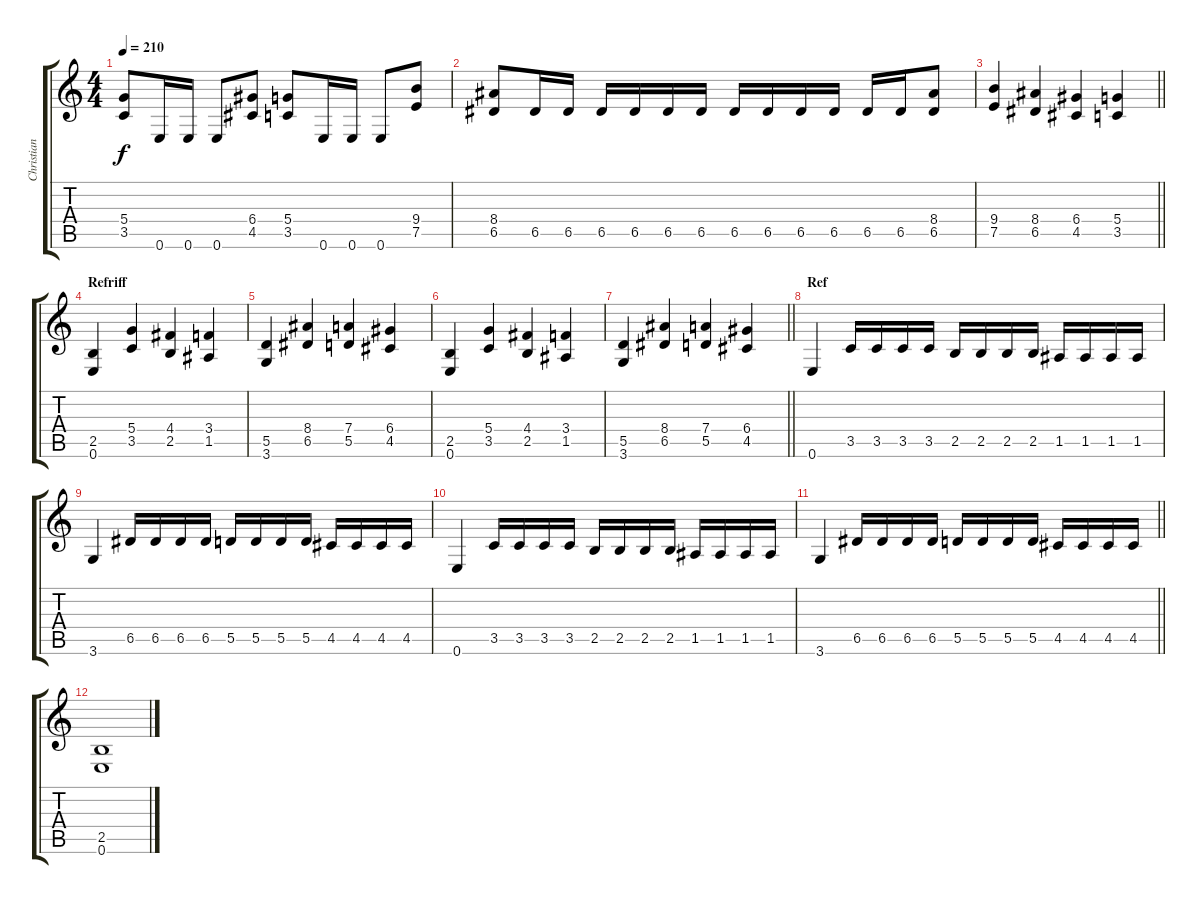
\track ("Christian" "Christian") {instrument overdrivenguitar}
\staff {score tabs}
\tuning (E4 B3 G3 D3 A2 E2) {hide}
\ts (4 4)
\tempo 210
\clef g2
\ks c
(5.4 3.5).8{dy f} 0.6.16 0.6.16 0.6.8 (6.4 4.5).8 (5.4 3.5).8 0.6.16 0.6.16 0.6.8 (9.4 7.5).8 |
(8.4 6.5).8 6.5.16 6.5.16 6.5.16 6.5.16 6.5.16 6.5.16 6.5.16 6.5.16 6.5.16 6.5.16 6.5.16 6.5.16 (8.4 6.5).8 |
\barLineRight lightlight
(9.4 7.5).4 (8.4 6.5).4 (6.4 4.5).4 (5.4 3.5).4 |
\section ("" "Refriff")
(2.5 0.6).4 (5.4 3.5).4 (4.4 2.5).4 (3.4 1.5).4 |
(5.5 3.6).4 (8.4 6.5).4 (7.4 5.5).4 (6.4 4.5).4 |
(2.5 0.6).4 (5.4 3.5).4 (4.4 2.5).4 (3.4 1.5).4 |
\barLineRight lightlight
(5.5 3.6).4 (8.4 6.5).4 (7.4 5.5).4 (6.4 4.5).4 |
\section ("" "Ref")
0.6.4 3.5.16 3.5.16 3.5.16 3.5.16 2.5.16 2.5.16 2.5.16 2.5.16 1.5.16 1.5.16 1.5.16 1.5.16 |
3.6.4 6.5.16 6.5.16 6.5.16 6.5.16 5.5.16 5.5.16 5.5.16 5.5.16 4.5.16 4.5.16 4.5.16 4.5.16 |
0.6.4 3.5.16 3.5.16 3.5.16 3.5.16 2.5.16 2.5.16 2.5.16 2.5.16 1.5.16 1.5.16 1.5.16 1.5.16 |
\barLineRight lightlight
3.6.4 6.5.16 6.5.16 6.5.16 6.5.16 5.5.16 5.5.16 5.5.16 5.5.16 4.5.16 4.5.16 4.5.16 4.5.16 |
\section ("" "")
(2.5 0.6).1
